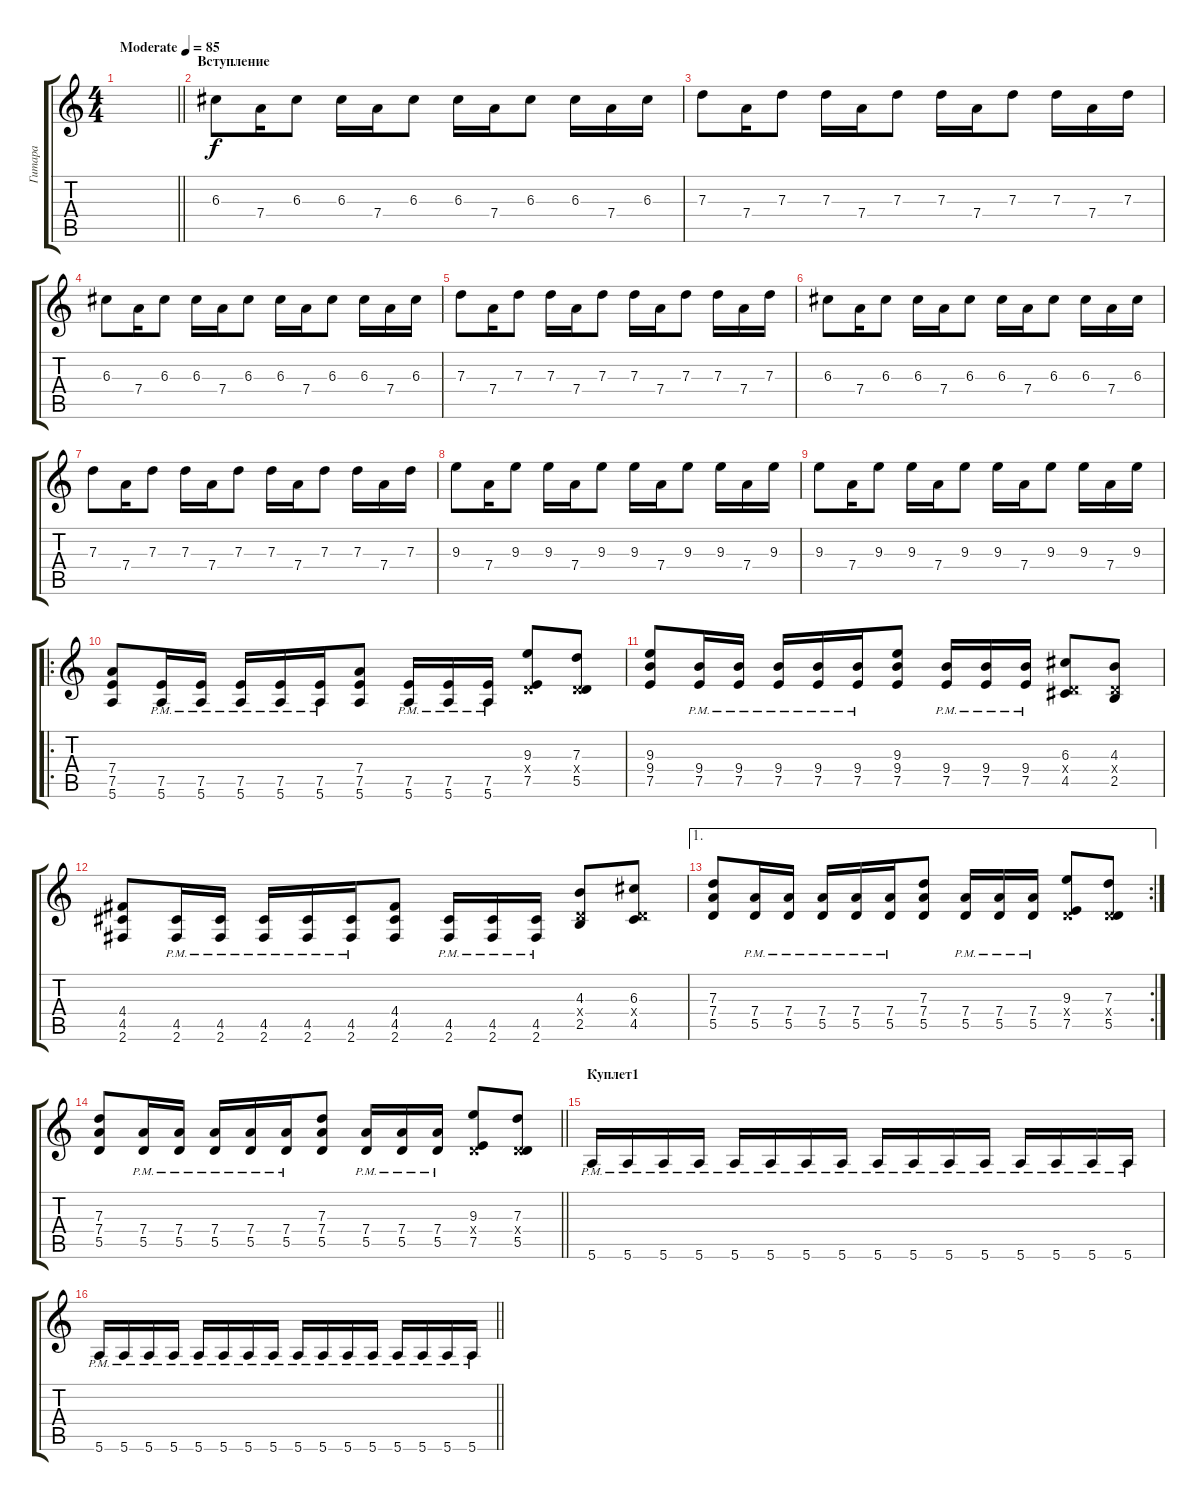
\track ("Гитара" "Гитара") {instrument distortionguitar}
\staff {score tabs}
\tuning (E4 B3 G3 D3 A2 E2) {hide}
\ts (4 4)
\tempo (85 "Moderate")
\clef g2
\barLineRight lightlight
\ks c
|
\section ("" "Вступление")
6.3.8{instrument electricguitarclean} 7.4.16 6.3.8 6.3.16 7.4.16 6.3.8 6.3.16 7.4.16 6.3.8 6.3.16 7.4.16 6.3.16 |
7.3.8 7.4.16 7.3.8 7.3.16 7.4.16 7.3.8 7.3.16 7.4.16 7.3.8 7.3.16 7.4.16 7.3.16 |
6.3.8 7.4.16 6.3.8 6.3.16 7.4.16 6.3.8 6.3.16 7.4.16 6.3.8 6.3.16 7.4.16 6.3.16 |
7.3.8 7.4.16 7.3.8 7.3.16 7.4.16 7.3.8 7.3.16 7.4.16 7.3.8 7.3.16 7.4.16 7.3.16 |
6.3.8 7.4.16 6.3.8 6.3.16 7.4.16 6.3.8 6.3.16 7.4.16 6.3.8 6.3.16 7.4.16 6.3.16 |
7.3.8 7.4.16 7.3.8 7.3.16 7.4.16 7.3.8 7.3.16 7.4.16 7.3.8 7.3.16 7.4.16 7.3.16 |
9.3.8 7.4.16 9.3.8 9.3.16 7.4.16 9.3.8 9.3.16 7.4.16 9.3.8 9.3.16 7.4.16 9.3.16 |
9.3.8 7.4.16 9.3.8 9.3.16 7.4.16 9.3.8 9.3.16 7.4.16 9.3.8 9.3.16 7.4.16 9.3.16 |
\ro
(7.4 7.5 5.6).8{instrument distortionguitar} (7.5{pm} 5.6{pm}).16 (7.5{pm} 5.6{pm}).16 (7.5{pm} 5.6{pm}).16 (7.5{pm} 5.6{pm}).16 (7.5{pm} 5.6{pm}).16 (7.4 7.5 5.6).8 (7.5{pm} 5.6{pm}).16 (7.5{pm} 5.6{pm}).16 (7.5{pm} 5.6{pm}).16 (9.3 0.4{x} 7.5).8 (7.3 0.4{x} 5.5).8 |
(9.3 9.4 7.5).8 (9.4{pm} 7.5{pm}).16 (9.4{pm} 7.5{pm}).16 (9.4{pm} 7.5{pm}).16 (9.4{pm} 7.5{pm}).16 (9.4{pm} 7.5{pm}).16 (9.3 9.4 7.5).8 (9.4{pm} 7.5{pm}).16 (9.4{pm} 7.5{pm}).16 (9.4{pm} 7.5{pm}).16 (6.3 0.4{x} 4.5).8 (4.3 0.4{x} 2.5).8 |
(4.4 4.5 2.6).8 (4.5{pm} 2.6{pm}).16 (4.5{pm} 2.6{pm}).16 (4.5{pm} 2.6{pm}).16 (4.5{pm} 2.6{pm}).16 (4.5{pm} 2.6{pm}).16 (4.4 4.5 2.6).8 (4.5{pm} 2.6{pm}).16 (4.5{pm} 2.6{pm}).16 (4.5{pm} 2.6{pm}).16 (4.3 0.4{x} 2.5).8 (6.3 0.4{x} 4.5).8 |
\ae 1
\rc 2
(7.3 7.4 5.5).8 (7.4{pm} 5.5{pm}).16 (7.4{pm} 5.5{pm}).16 (7.4{pm} 5.5{pm}).16 (7.4{pm} 5.5{pm}).16 (7.4{pm} 5.5{pm}).16 (7.3 7.4 5.5).8 (7.4{pm} 5.5{pm}).16 (7.4{pm} 5.5{pm}).16 (7.4{pm} 5.5{pm}).16 (9.3 0.4{x} 7.5).8 (7.3 0.4{x} 5.5).8 |
\barLineRight lightlight
(7.3 7.4 5.5).8 (7.4{pm} 5.5{pm}).16 (7.4{pm} 5.5{pm}).16 (7.4{pm} 5.5{pm}).16 (7.4{pm} 5.5{pm}).16 (7.4{pm} 5.5{pm}).16 (7.3 7.4 5.5).8 (7.4{pm} 5.5{pm}).16 (7.4{pm} 5.5{pm}).16 (7.4{pm} 5.5{pm}).16 (9.3 0.4{x} 7.5).8 (7.3 0.4{x} 5.5).8 |
\section ("" "Куплет1")
5.6{pm}.16 5.6{pm}.16 5.6{pm}.16 5.6{pm}.16 5.6{pm}.16 5.6{pm}.16 5.6{pm}.16 5.6{pm}.16 5.6{pm}.16 5.6{pm}.16 5.6{pm}.16 5.6{pm}.16 5.6{pm}.16 5.6{pm}.16 5.6{pm}.16 5.6{pm}.16 |
\barLineRight lightlight
5.6{pm}.16 5.6{pm}.16 5.6{pm}.16 5.6{pm}.16 5.6{pm}.16 5.6{pm}.16 5.6{pm}.16 5.6{pm}.16 5.6{pm}.16 5.6{pm}.16 5.6{pm}.16 5.6{pm}.16 5.6{pm}.16 5.6{pm}.16 5.6{pm}.16 5.6{pm}.16
